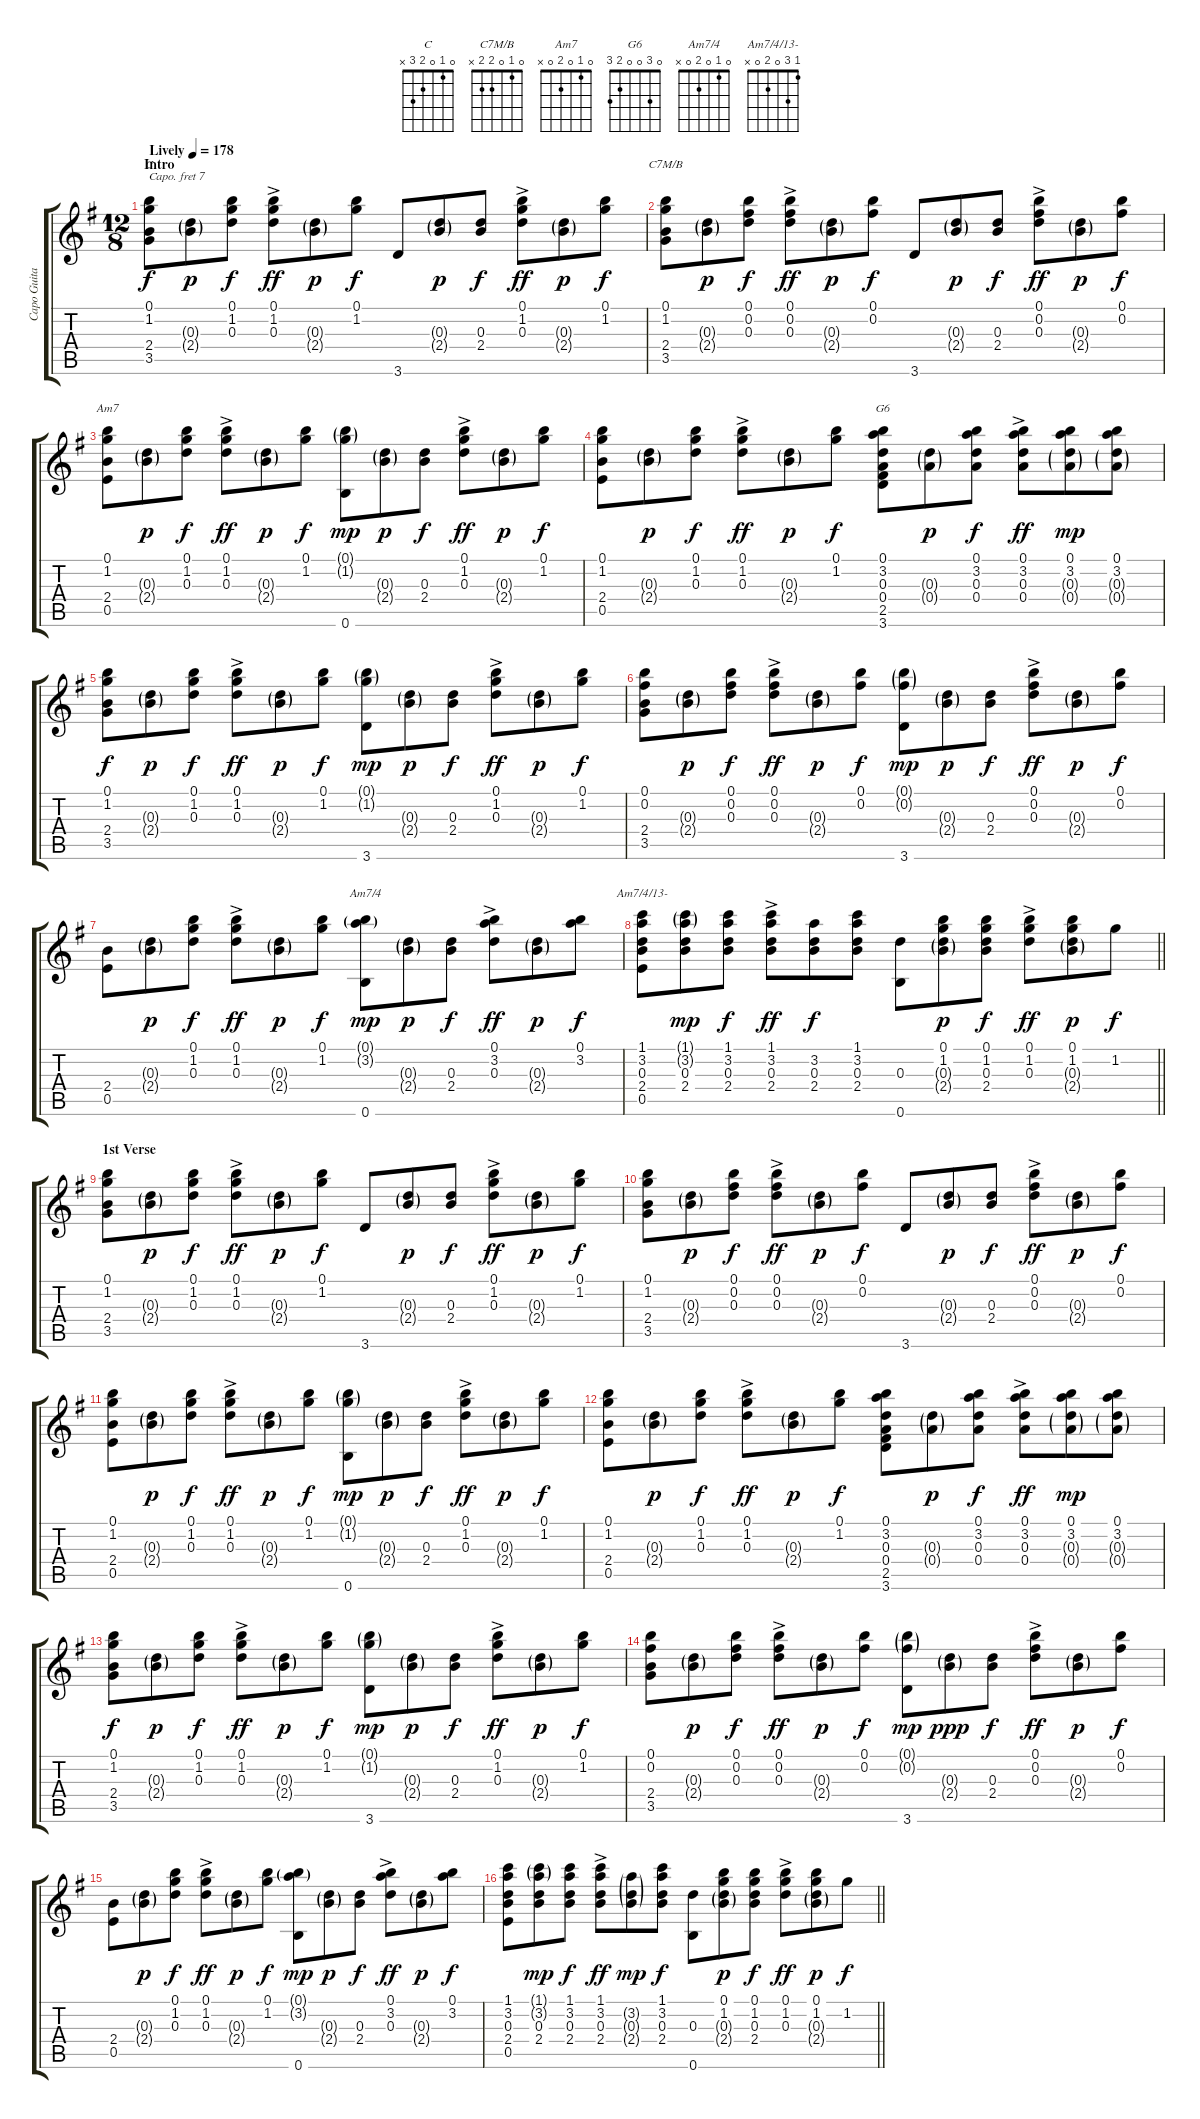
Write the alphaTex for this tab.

\track ("Capo Guitar" "Capo Guita") {instrument acousticguitarsteel}
\staff {score tabs}
\capo 7
\tuning (E4 B3 G3 D3 A2 E2) {hide}
\chord ("C" 0 1 0 2 3 x)
\chord ("C7M/B" 0 1 0 2 2 x)
\chord ("Am7" 0 1 0 2 0 x)
\chord ("G6" 0 3 0 0 2 3)
\chord ("Am7/4" 0 1 0 2 0 x)
\chord ("Am7/4/13-" 1 3 0 2 0 x)
\ts (12 8)
\section ("" "Intro")
\tempo (178 "Lively")
\clef g2
\ks g
(0.1 1.2 2.4 3.5).8{ch "C" dy f instrument acousticguitarsteel} (0.3{g} 2.4{g}).8{dy p} (0.1 1.2 0.3).8{dy f} (0.1{ac} 1.2{ac} 0.3{ac}).8{dy ff} (0.3{g} 2.4{g}).8{dy p} (0.1 1.2).8{dy f} 3.6.8 (0.3{g} 2.4{g}).8{dy p} (0.3 2.4).8{dy f} (0.1{ac} 1.2{ac} 0.3{ac}).8{dy ff} (0.3{g} 2.4{g}).8{dy p} (0.1 1.2).8{dy f} |
(0.1 1.2 2.4 3.5).8{ch "C7M/B"} (0.3{g} 2.4{g}).8{dy p} (0.1 0.2 0.3).8{dy f} (0.1{ac} 0.2{ac} 0.3{ac}).8{dy ff} (0.3{g} 2.4{g}).8{dy p} (0.1 0.2).8{dy f} 3.6.8 (0.3{g} 2.4{g}).8{dy p} (0.3 2.4).8{dy f} (0.1{ac} 0.2{ac} 0.3{ac}).8{dy ff} (0.3{g} 2.4{g}).8{dy p} (0.1 0.2).8{dy f} |
(0.1 1.2 2.4 0.5).8{ch "Am7"} (0.3{g} 2.4{g}).8{dy p} (0.1 1.2 0.3).8{dy f} (0.1{ac} 1.2{ac} 0.3{ac}).8{dy ff} (0.3{g} 2.4{g}).8{dy p} (0.1 1.2).8{dy f} (0.1{g} 1.2{g} 0.6).8{dy mp} (0.3{g} 2.4{g}).8{dy p} (0.3 2.4).8{dy f} (0.1{ac} 1.2{ac} 0.3{ac}).8{dy ff} (0.3{g} 2.4{g}).8{dy p} (0.1 1.2).8{dy f} |
(0.1 1.2 2.4 0.5).8 (0.3{g} 2.4{g}).8{dy p} (0.1 1.2 0.3).8{dy f} (0.1{ac} 1.2{ac} 0.3{ac}).8{dy ff} (0.3{g} 2.4{g}).8{dy p} (0.1 1.2).8{dy f} (0.1 3.2 0.3 0.4 2.5 3.6).8{ch "G6"} (0.3{g} 0.4{g}).8{dy p} (0.1 3.2 0.3 0.4).8{dy f} (0.1{ac} 3.2{ac} 0.3{ac} 0.4{ac}).8{dy ff} (0.1 3.2 0.3{g} 0.4{g}).8{dy mp} (0.1 3.2 0.3{g} 0.4{g}).8 |
(0.1 1.2 2.4 3.5).8{dy f} (0.3{g} 2.4{g}).8{dy p} (0.1 1.2 0.3).8{dy f} (0.1{ac} 1.2{ac} 0.3{ac}).8{dy ff} (0.3{g} 2.4{g}).8{dy p} (0.1 1.2).8{dy f} (0.1{g} 1.2{g} 3.6).8{dy mp} (0.3{g} 2.4{g}).8{dy p} (0.3 2.4).8{dy f} (0.1{ac} 1.2{ac} 0.3{ac}).8{dy ff} (0.3{g} 2.4{g}).8{dy p} (0.1 1.2).8{dy f} |
(0.1 0.2 2.4 3.5).8 (0.3{g} 2.4{g}).8{dy p} (0.1 0.2 0.3).8{dy f} (0.1{ac} 0.2{ac} 0.3{ac}).8{dy ff} (0.3{g} 2.4{g}).8{dy p} (0.1 0.2).8{dy f} (0.1{g} 0.2{g} 3.6).8{dy mp} (0.3{g} 2.4{g}).8{dy p} (0.3 2.4).8{dy f} (0.1{ac} 0.2{ac} 0.3{ac}).8{dy ff} (0.3{g} 2.4{g}).8{dy p} (0.1 0.2).8{dy f} |
(2.4 0.5).8 (0.3{g} 2.4{g}).8{dy p} (0.1 1.2 0.3).8{dy f} (0.1{ac} 1.2{ac} 0.3{ac}).8{dy ff} (0.3{g} 2.4{g}).8{dy p} (0.1 1.2).8{dy f} (0.1{g} 3.2{g} 0.6).8{ch "Am7/4" dy mp} (0.3{g} 2.4{g}).8{dy p} (0.3 2.4).8{dy f} (0.1{ac} 3.2{ac} 0.3{ac}).8{dy ff} (0.3{g} 2.4{g}).8{dy p} (0.1 3.2).8{dy f} |
\barLineRight lightlight
(1.1 3.2 0.3 2.4 0.5).8{ch "Am7/4/13-"} (1.1{g} 3.2{g} 0.3 2.4).8{dy mp} (1.1 3.2 0.3 2.4).8{dy f} (1.1{ac} 3.2{ac} 0.3{ac} 2.4{ac}).8{dy ff} (3.2 0.3 2.4).8{dy f} (1.1 3.2 0.3 2.4).8 (0.3 0.6).8 (0.1 1.2 0.3{g} 2.4{g}).8{dy p} (0.1 1.2 0.3 2.4).8{dy f} (0.1{ac} 1.2{ac} 0.3{ac}).8{dy ff} (0.1 1.2 0.3{g} 2.4{g}).8{dy p} 1.2.8{dy f} |
\section ("" "1st Verse")
(0.1 1.2 2.4 3.5).8 (0.3{g} 2.4{g}).8{dy p} (0.1 1.2 0.3).8{dy f} (0.1{ac} 1.2{ac} 0.3{ac}).8{dy ff} (0.3{g} 2.4{g}).8{dy p} (0.1 1.2).8{dy f} 3.6.8 (0.3{g} 2.4{g}).8{dy p} (0.3 2.4).8{dy f} (0.1{ac} 1.2{ac} 0.3{ac}).8{dy ff} (0.3{g} 2.4{g}).8{dy p} (0.1 1.2).8{dy f} |
(0.1 1.2 2.4 3.5).8 (0.3{g} 2.4{g}).8{dy p} (0.1 0.2 0.3).8{dy f} (0.1{ac} 0.2{ac} 0.3{ac}).8{dy ff} (0.3{g} 2.4{g}).8{dy p} (0.1 0.2).8{dy f} 3.6.8 (0.3{g} 2.4{g}).8{dy p} (0.3 2.4).8{dy f} (0.1{ac} 0.2{ac} 0.3{ac}).8{dy ff} (0.3{g} 2.4{g}).8{dy p} (0.1 0.2).8{dy f} |
(0.1 1.2 2.4 0.5).8 (0.3{g} 2.4{g}).8{dy p} (0.1 1.2 0.3).8{dy f} (0.1{ac} 1.2{ac} 0.3{ac}).8{dy ff} (0.3{g} 2.4{g}).8{dy p} (0.1 1.2).8{dy f} (0.1{g} 1.2{g} 0.6).8{dy mp} (0.3{g} 2.4{g}).8{dy p} (0.3 2.4).8{dy f} (0.1{ac} 1.2{ac} 0.3{ac}).8{dy ff} (0.3{g} 2.4{g}).8{dy p} (0.1 1.2).8{dy f} |
(0.1 1.2 2.4 0.5).8 (0.3{g} 2.4{g}).8{dy p} (0.1 1.2 0.3).8{dy f} (0.1{ac} 1.2{ac} 0.3{ac}).8{dy ff} (0.3{g} 2.4{g}).8{dy p} (0.1 1.2).8{dy f} (0.1 3.2 0.3 0.4 2.5 3.6).8 (0.3{g} 0.4{g}).8{dy p} (0.1 3.2 0.3 0.4).8{dy f} (0.1{ac} 3.2{ac} 0.3{ac} 0.4{ac}).8{dy ff} (0.1 3.2 0.3{g} 0.4{g}).8{dy mp} (0.1 3.2 0.3{g} 0.4{g}).8 |
(0.1 1.2 2.4 3.5).8{dy f} (0.3{g} 2.4{g}).8{dy p} (0.1 1.2 0.3).8{dy f} (0.1{ac} 1.2{ac} 0.3{ac}).8{dy ff} (0.3{g} 2.4{g}).8{dy p} (0.1 1.2).8{dy f} (0.1{g} 1.2{g} 3.6).8{dy mp} (0.3{g} 2.4{g}).8{dy p} (0.3 2.4).8{dy f} (0.1{ac} 1.2{ac} 0.3{ac}).8{dy ff} (0.3{g} 2.4{g}).8{dy p} (0.1 1.2).8{dy f} |
(0.1 0.2 2.4 3.5).8 (0.3{g} 2.4{g}).8{dy p} (0.1 0.2 0.3).8{dy f} (0.1{ac} 0.2{ac} 0.3{ac}).8{dy ff} (0.3{g} 2.4{g}).8{dy p} (0.1 0.2).8{dy f} (0.1{g} 0.2{g} 3.6).8{dy mp} (0.3{g} 2.4{g}).8{dy ppp} (0.3 2.4).8{dy f} (0.1{ac} 0.2{ac} 0.3{ac}).8{dy ff} (0.3{g} 2.4{g}).8{dy p} (0.1 0.2).8{dy f} |
(2.4 0.5).8 (0.3{g} 2.4{g}).8{dy p} (0.1 1.2 0.3).8{dy f} (0.1{ac} 1.2{ac} 0.3{ac}).8{dy ff} (0.3{g} 2.4{g}).8{dy p} (0.1 1.2).8{dy f} (0.1{g} 3.2{g} 0.6).8{dy mp} (0.3{g} 2.4{g}).8{dy p} (0.3 2.4).8{dy f} (0.1{ac} 3.2{ac} 0.3{ac}).8{dy ff} (0.3{g} 2.4{g}).8{dy p} (0.1 3.2).8{dy f} |
\barLineRight lightlight
(1.1 3.2 0.3 2.4 0.5).8 (1.1{g} 3.2{g} 0.3 2.4).8{dy mp} (1.1 3.2 0.3 2.4).8{dy f} (1.1{ac} 3.2{ac} 0.3{ac} 2.4{ac}).8{dy ff} (3.2{g} 0.3{g} 2.4{g}).8{dy mp} (1.1 3.2 0.3 2.4).8{dy f} (0.3 0.6).8 (0.1 1.2 0.3{g} 2.4{g}).8{dy p} (0.1 1.2 0.3 2.4).8{dy f} (0.1{ac} 1.2{ac} 0.3{ac}).8{dy ff} (0.1 1.2 0.3{g} 2.4{g}).8{dy p} 1.2.8{dy f}
